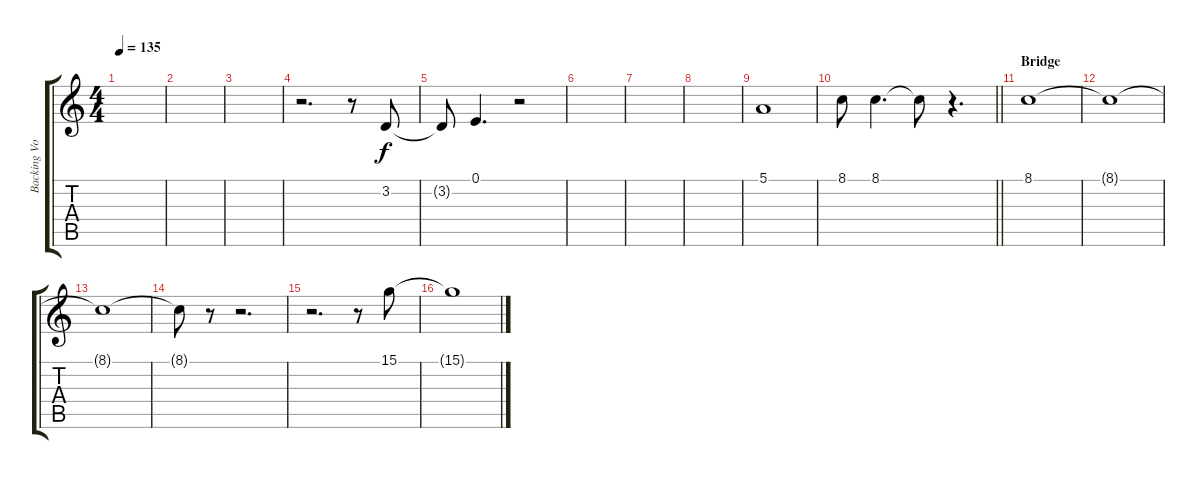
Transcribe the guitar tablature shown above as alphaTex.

\track ("Backing Vocals" "Backing Vo") {instrument clarinet}
\staff {score tabs}
\tuning (E4 B3 G3 D3 A2 E2) {hide}
\ts (4 4)
\tempo 135
\clef g2
\ks c
|
|
|
r.2{d} r.8 3.2.8 |
3.2{t}.8 0.1.4{d} r.2 |
|
|
|
5.1.1 |
\barLineRight lightlight
8.1.8 8.1.4{d} 8.1{t}.8 r.4{d} |
\section ("" "Bridge")
8.1.1 |
8.1{t}.1 |
8.1{t}.1 |
8.1{t}.8 r.8 r.2{d} |
r.2{d} r.8 15.1.8 |
15.1{t}.1
